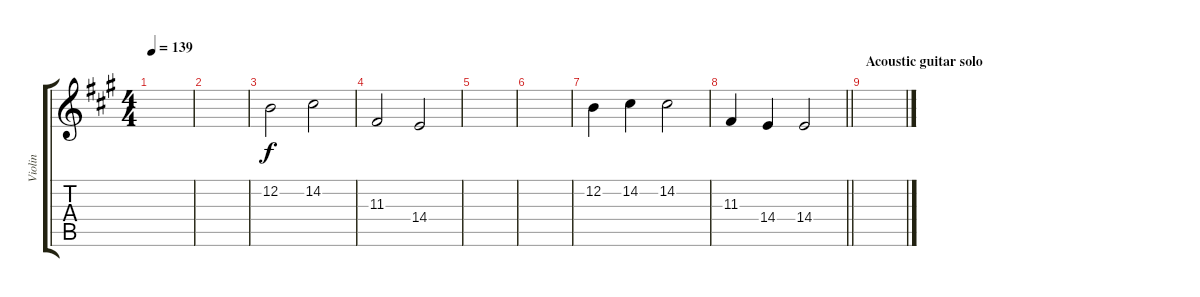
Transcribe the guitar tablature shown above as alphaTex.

\track ("Violin" "Violin") {instrument violin}
\staff {score tabs}
\tuning (E4 B3 G3 D3 A2 E2) {hide}
\ts (4 4)
\tempo 139
\clef g2
\ks a
|
|
12.2.2 14.2.2 |
11.3.2 14.4.2 |
|
|
12.2.4 14.2.4 14.2.2 |
\barLineRight lightlight
11.3.4 14.4.4 14.4.2 |
\section ("" "Acoustic guitar solo")
